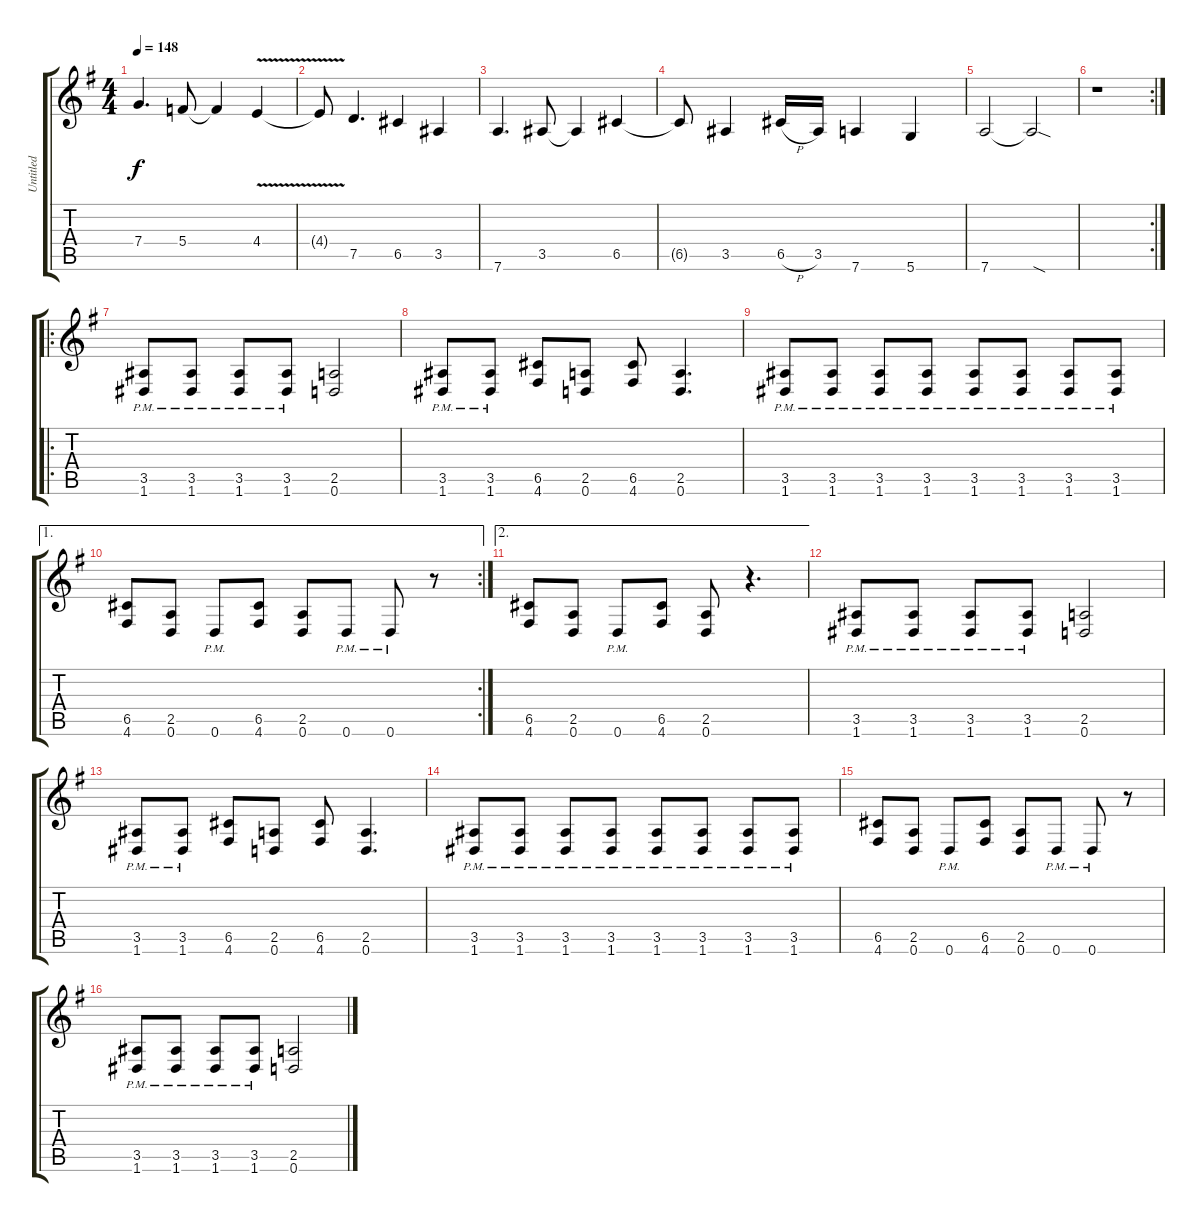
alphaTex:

\track ("Untitled" "Untitled") {instrument distortionguitar}
\staff {score tabs}
\tuning (D4 A3 F3 C3 G2 D2) {hide}
\ts (4 4)
\tempo 148
\clef g2
\ks g
7.4.4{d dy f} 5.4.8 5.4{t}.4 4.4{v}.4 |
4.4{v t}.8 7.5.4{d} 6.5.4 3.5.4 |
7.6.4{d} 3.5.8 3.5{t}.4 6.5.4 |
6.5{t}.8 3.5.4 6.5{h}.16 3.5.16 7.6.4 5.6.4 |
7.6.2 7.6{sod t}.2 |
\rc 2
r.1 |
\ro
(3.5{pm} 1.6{pm}).8 (3.5{pm} 1.6{pm}).8 (3.5{pm} 1.6{pm}).8 (3.5{pm} 1.6{pm}).8 (2.5 0.6).2 |
(3.5{pm} 1.6{pm}).8 (3.5{pm} 1.6{pm}).8 (6.5 4.6).8 (2.5 0.6).8 (6.5 4.6).8 (2.5 0.6).4{d} |
(3.5{pm} 1.6{pm}).8 (3.5{pm} 1.6{pm}).8 (3.5{pm} 1.6{pm}).8 (3.5{pm} 1.6{pm}).8 (3.5{pm} 1.6{pm}).8 (3.5{pm} 1.6{pm}).8 (3.5{pm} 1.6{pm}).8 (3.5{pm} 1.6{pm}).8 |
\ae 1
\rc 2
(6.5 4.6).8 (2.5 0.6).8 0.6{pm}.8 (6.5 4.6).8 (2.5 0.6).8 0.6{pm}.8 0.6{pm}.8 r.8 |
\ae 2
(6.5 4.6).8 (2.5 0.6).8 0.6{pm}.8 (6.5 4.6).8 (2.5 0.6).8 r.4{d} |
(3.5{pm} 1.6{pm}).8 (3.5{pm} 1.6{pm}).8 (3.5{pm} 1.6{pm}).8 (3.5{pm} 1.6{pm}).8 (2.5 0.6).2 |
(3.5{pm} 1.6{pm}).8 (3.5{pm} 1.6{pm}).8 (6.5 4.6).8 (2.5 0.6).8 (6.5 4.6).8 (2.5 0.6).4{d} |
(3.5{pm} 1.6{pm}).8 (3.5{pm} 1.6{pm}).8 (3.5{pm} 1.6{pm}).8 (3.5{pm} 1.6{pm}).8 (3.5{pm} 1.6{pm}).8 (3.5{pm} 1.6{pm}).8 (3.5{pm} 1.6{pm}).8 (3.5{pm} 1.6{pm}).8 |
(6.5 4.6).8 (2.5 0.6).8 0.6{pm}.8 (6.5 4.6).8 (2.5 0.6).8 0.6{pm}.8 0.6{pm}.8 r.8 |
(3.5{pm} 1.6{pm}).8 (3.5{pm} 1.6{pm}).8 (3.5{pm} 1.6{pm}).8 (3.5{pm} 1.6{pm}).8 (2.5 0.6).2
